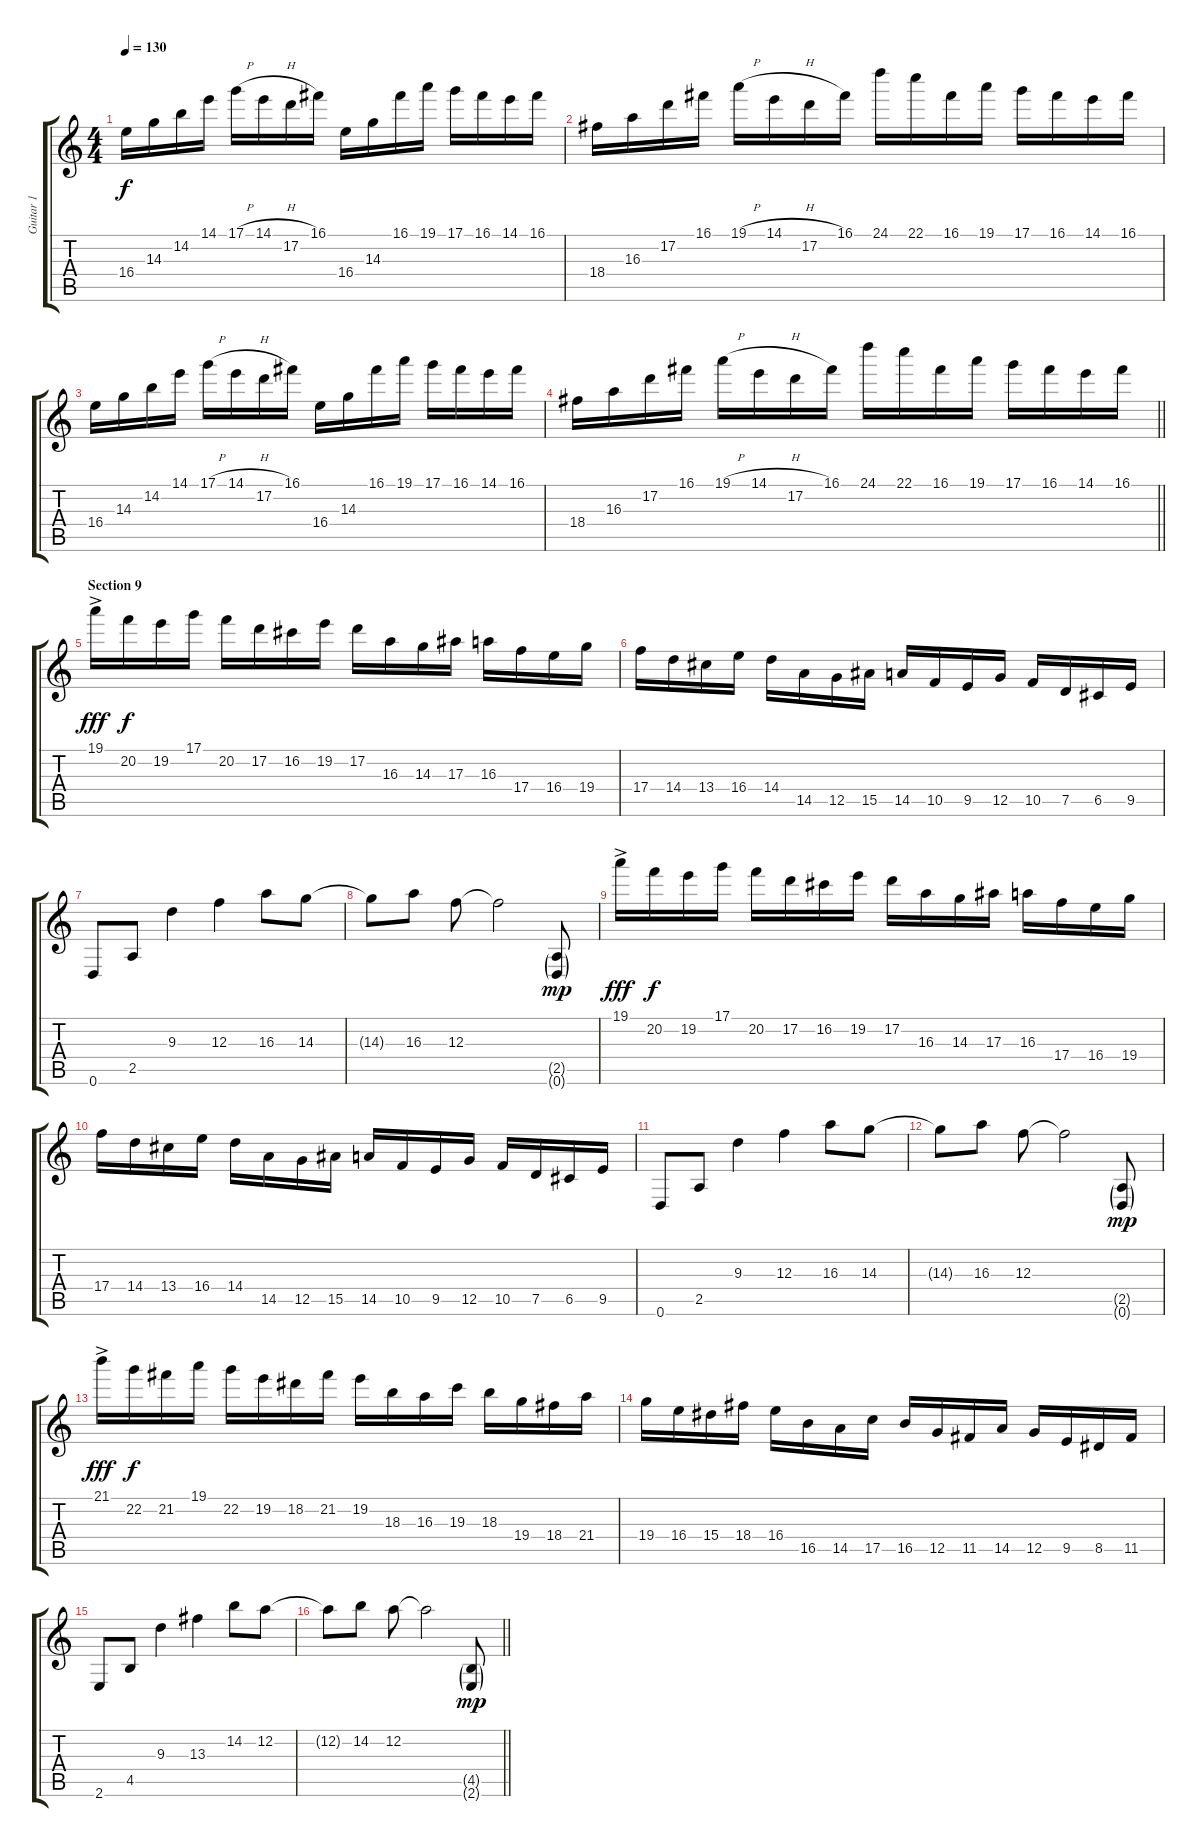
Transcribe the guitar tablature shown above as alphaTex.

\track ("Guitar 1" "Guitar 1") {instrument distortionguitar}
\staff {score tabs}
\tuning (D4 A3 F3 C3 G2 D2) {hide}
\ts (4 4)
\tempo 130
\clef g2
\ks c
16.4.16{dy f} 14.3.16 14.2.16 14.1.16 17.1{h}.16 14.1{h}.16 17.2.16 16.1.16 16.4.16 14.3.16 16.1.16 19.1.16 17.1.16 16.1.16 14.1.16 16.1.16 |
18.4.16 16.3.16 17.2.16 16.1.16 19.1{h}.16 14.1{h}.16 17.2.16 16.1.16 24.1.16 22.1.16 16.1.16 19.1.16 17.1.16 16.1.16 14.1.16 16.1.16 |
16.4.16 14.3.16 14.2.16 14.1.16 17.1{h}.16 14.1{h}.16 17.2.16 16.1.16 16.4.16 14.3.16 16.1.16 19.1.16 17.1.16 16.1.16 14.1.16 16.1.16 |
\barLineRight lightlight
18.4.16 16.3.16 17.2.16 16.1.16 19.1{h}.16 14.1{h}.16 17.2.16 16.1.16 24.1.16 22.1.16 16.1.16 19.1.16 17.1.16 16.1.16 14.1.16 16.1.16 |
\section ("" "Section 9")
19.1{ac}.16{dy fff} 20.2.16{dy f} 19.2.16 17.1.16 20.2.16 17.2.16 16.2.16 19.2.16 17.2.16 16.3.16 14.3.16 17.3.16 16.3.16 17.4.16 16.4.16 19.4.16 |
17.4.16 14.4.16 13.4.16 16.4.16 14.4.16 14.5.16 12.5.16 15.5.16 14.5.16 10.5.16 9.5.16 12.5.16 10.5.16 7.5.16 6.5.16 9.5.16 |
0.6.8 2.5.8 9.3.4 12.3.4 16.3.8 14.3.8 |
14.3{t}.8 16.3.8 12.3.8 12.3{t}.2 (2.5{g} 0.6{g}).8{dy mp} |
19.1{ac}.16{dy fff} 20.2.16{dy f} 19.2.16 17.1.16 20.2.16 17.2.16 16.2.16 19.2.16 17.2.16 16.3.16 14.3.16 17.3.16 16.3.16 17.4.16 16.4.16 19.4.16 |
17.4.16 14.4.16 13.4.16 16.4.16 14.4.16 14.5.16 12.5.16 15.5.16 14.5.16 10.5.16 9.5.16 12.5.16 10.5.16 7.5.16 6.5.16 9.5.16 |
0.6.8 2.5.8 9.3.4 12.3.4 16.3.8 14.3.8 |
14.3{t}.8 16.3.8 12.3.8 12.3{t}.2 (2.5{g} 0.6{g}).8{dy mp} |
21.1{ac}.16{dy fff} 22.2.16{dy f} 21.2.16 19.1.16 22.2.16 19.2.16 18.2.16 21.2.16 19.2.16 18.3.16 16.3.16 19.3.16 18.3.16 19.4.16 18.4.16 21.4.16 |
19.4.16 16.4.16 15.4.16 18.4.16 16.4.16 16.5.16 14.5.16 17.5.16 16.5.16 12.5.16 11.5.16 14.5.16 12.5.16 9.5.16 8.5.16 11.5.16 |
2.6.8 4.5.8 9.3.4 13.3.4 14.2.8 12.2.8 |
\barLineRight lightlight
12.2{t}.8 14.2.8 12.2.8 12.2{t}.2 (4.5{g} 2.6{g}).8{dy mp}
